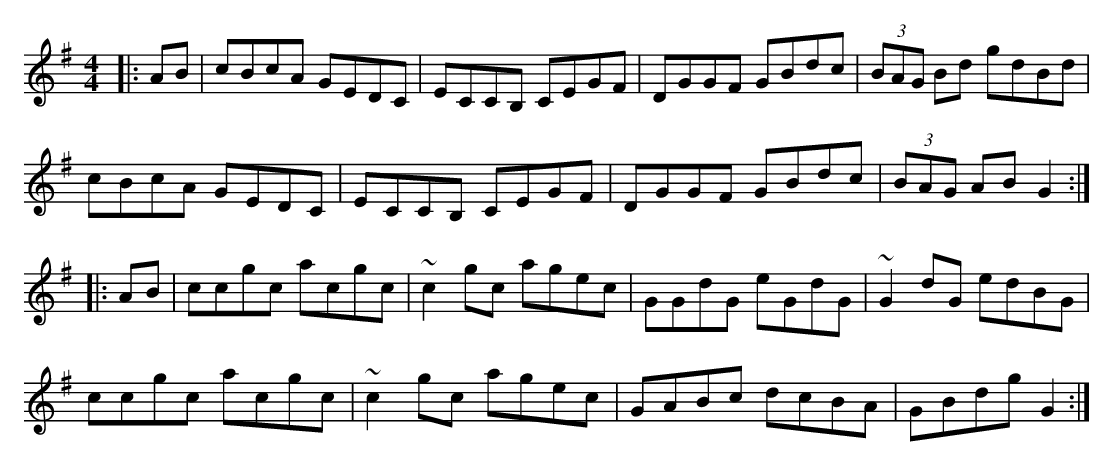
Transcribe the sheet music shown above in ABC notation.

X:1
M:4/4
K:G
|:AB|cBcA GEDC|ECCB, CEGF|DGGF GBdc|(3BAG Bd gdBd|
cBcA GEDC|ECCB, CEGF|DGGF GBdc|(3BAG AB G2:|
|:AB|ccgc acgc|~c2 gc agec|GGdG eGdG|~G2 dG edBG|
ccgc acgc|~c2 gc agec|GABc dcBA|GBdg G2:|
